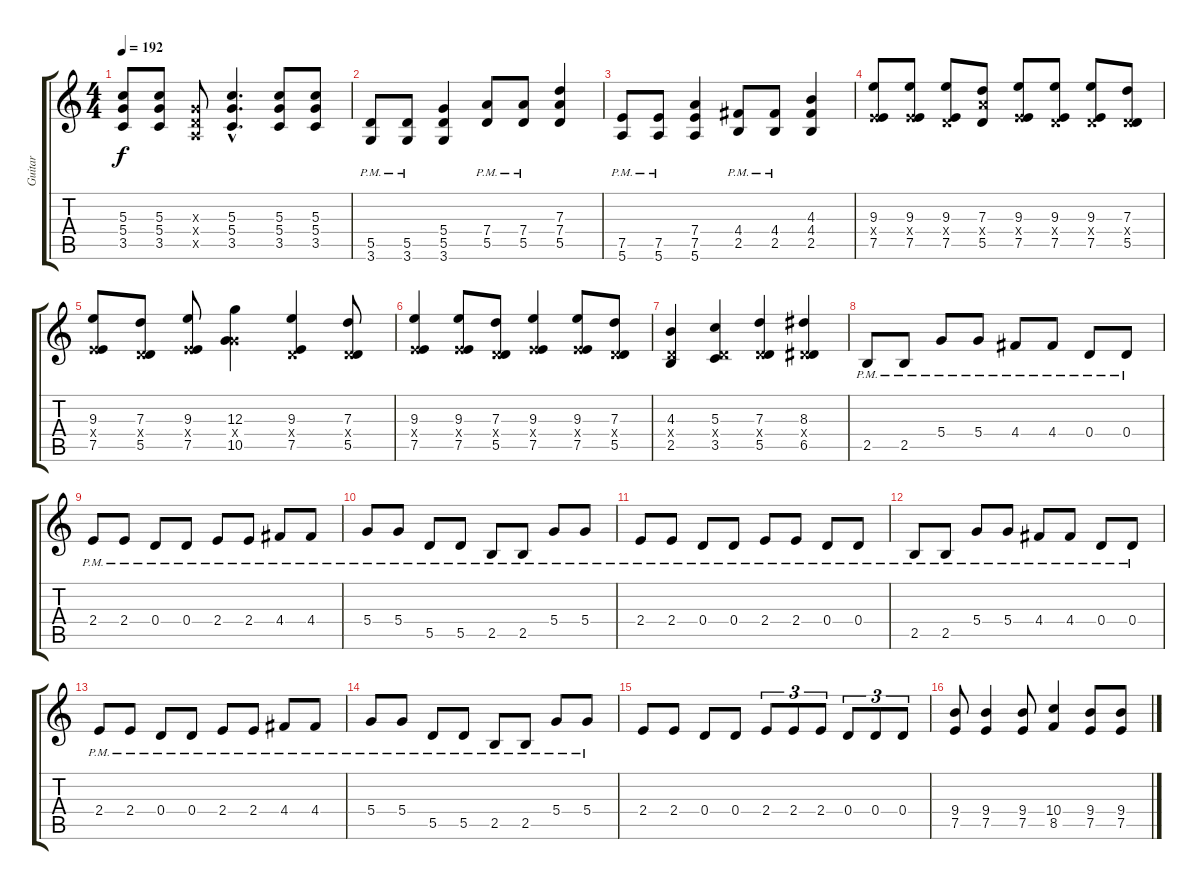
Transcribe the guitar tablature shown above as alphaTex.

\track ("Guitar " "Guitar ") {instrument distortionguitar}
\staff {score tabs}
\tuning (E4 B3 G3 D3 A2 E2) {hide}
\ts (4 4)
\tempo 192
\clef g2
\ks c
(5.3 5.4 3.5).8{dy f} (5.3 5.4 3.5).8 (0.3{x} 0.4{x} 0.5{x}).8 (5.3{hac} 5.4{hac} 3.5{hac}).4{d} (5.3 5.4 3.5).8 (5.3 5.4 3.5).8 |
(5.5{pm} 3.6{pm}).8 (5.5{pm} 3.6{pm}).8 (5.4 5.5 3.6).4 (7.4{pm} 5.5{pm}).8 (7.4{pm} 5.5{pm}).8 (7.3 7.4 5.5).4 |
(7.5{pm} 5.6{pm}).8 (7.5{pm} 5.6{pm}).8 (7.4 7.5 5.6).4 (4.4{pm} 2.5{pm}).8 (4.4{pm} 2.5{pm}).8 (4.3 4.4 2.5).4 |
(9.3 2.4{x} 7.5).8 (9.3 2.4{x} 7.5).8 (9.3 0.4{x} 7.5).8 (7.3 7.4{x} 5.5).8 (9.3 2.4{x} 7.5).8 (9.3 0.4{x} 7.5).8 (9.3 0.4{x} 7.5).8 (7.3 0.4{x} 5.5).8 |
(9.3 2.4{x} 7.5).8 (7.3 0.4{x} 5.5).8 (9.3 2.4{x} 7.5).8 (12.3 5.4{x} 10.5).4 (9.3 0.4{x} 7.5).4 (7.3 0.4{x} 5.5).8 |
(9.3 2.4{x} 7.5).4 (9.3 2.4{x} 7.5).8 (7.3 0.4{x} 5.5).8 (9.3 2.4{x} 7.5).4 (9.3 2.4{x} 7.5).8 (7.3 0.4{x} 5.5).8 |
(4.3 0.4{x} 2.5).4 (5.3 0.4{x} 3.5).4 (7.3 0.4{x} 5.5).4 (8.3 0.4{x} 6.5).4 |
2.5{pm}.8 2.5{pm}.8 5.4{pm}.8 5.4{pm}.8 4.4{pm}.8 4.4{pm}.8 0.4{pm}.8 0.4{pm}.8 |
2.4{pm}.8 2.4{pm}.8 0.4{pm}.8 0.4{pm}.8 2.4{pm}.8 2.4{pm}.8 4.4{pm}.8 4.4{pm}.8 |
5.4{pm}.8 5.4{pm}.8 5.5{pm}.8 5.5{pm}.8 2.5{pm}.8 2.5{pm}.8 5.4{pm}.8 5.4{pm}.8 |
2.4{pm}.8 2.4{pm}.8 0.4{pm}.8 0.4{pm}.8 2.4{pm}.8 2.4{pm}.8 0.4{pm}.8 0.4{pm}.8 |
2.5{pm}.8 2.5{pm}.8 5.4{pm}.8 5.4{pm}.8 4.4{pm}.8 4.4{pm}.8 0.4{pm}.8 0.4{pm}.8 |
2.4{pm}.8 2.4{pm}.8 0.4{pm}.8 0.4{pm}.8 2.4{pm}.8 2.4{pm}.8 4.4{pm}.8 4.4{pm}.8 |
5.4{pm}.8 5.4{pm}.8 5.5{pm}.8 5.5{pm}.8 2.5{pm}.8 2.5{pm}.8 5.4{pm}.8 5.4{pm}.8 |
2.4.8 2.4.8 0.4.8 0.4.8 2.4.8{tu (3 2)} 2.4.8{tu (3 2)} 2.4.8{tu (3 2)} 0.4.8{tu (3 2)} 0.4.8{tu (3 2)} 0.4.8{tu (3 2)} |
(9.4 7.5).8 (9.4 7.5).4 (9.4 7.5).8 (10.4 8.5).4 (9.4 7.5).8 (9.4 7.5).8
